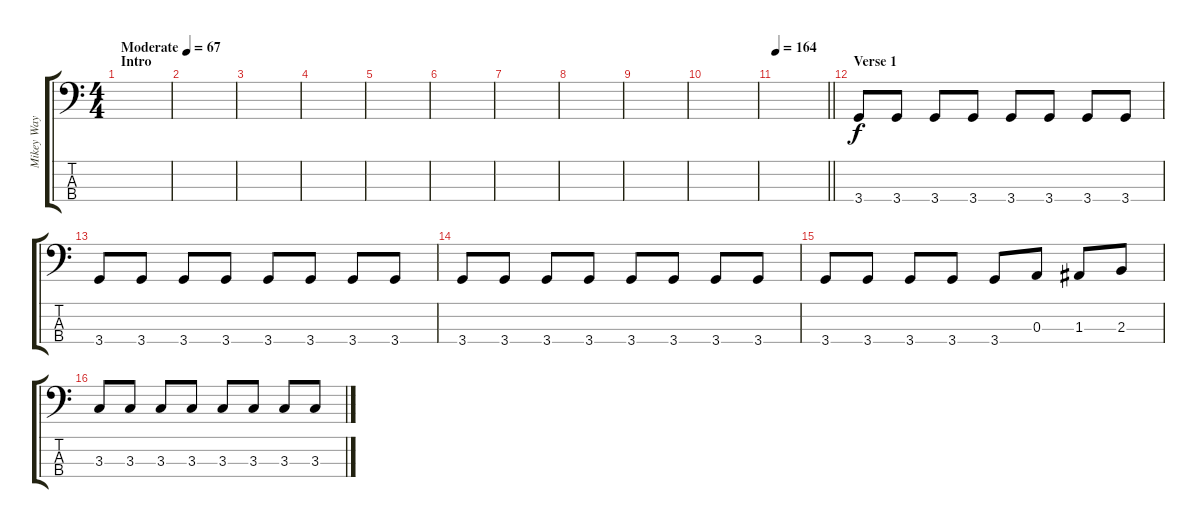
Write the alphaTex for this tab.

\track ("Mikey Way" "Mikey Way") {instrument electricbassfinger}
\staff {score tabs}
\tuning (G2 D2 A1 E1) {hide}
\ts (4 4)
\section ("" "Intro")
\tempo (67 "Moderate")
\clef f4
\ks c
|
|
|
|
|
|
|
|
|
|
\tempo 164
\barLineRight lightlight
|
\section ("" "Verse 1")
3.4.8 3.4.8 3.4.8 3.4.8 3.4.8 3.4.8 3.4.8 3.4.8 |
3.4.8 3.4.8 3.4.8 3.4.8 3.4.8 3.4.8 3.4.8 3.4.8 |
3.4.8 3.4.8 3.4.8 3.4.8 3.4.8 3.4.8 3.4.8 3.4.8 |
3.4.8 3.4.8 3.4.8 3.4.8 3.4.8 0.3.8 1.3.8 2.3.8 |
3.3.8 3.3.8 3.3.8 3.3.8 3.3.8 3.3.8 3.3.8 3.3.8
